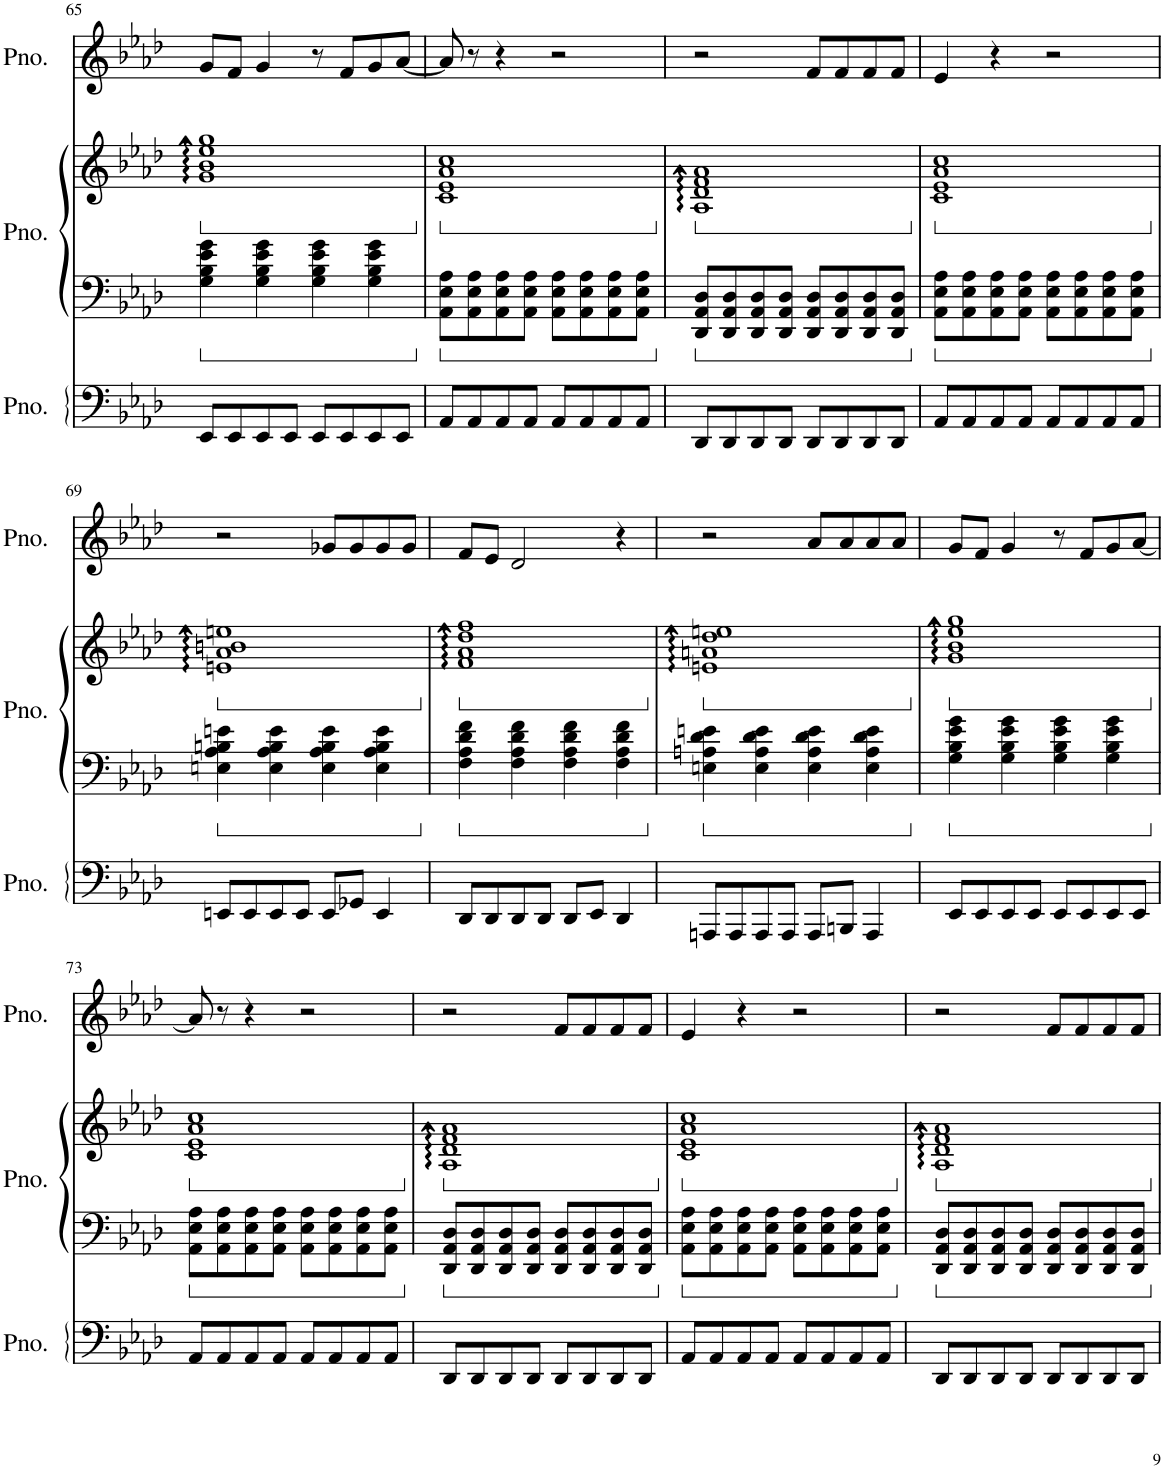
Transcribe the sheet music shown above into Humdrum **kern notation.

**kern	**kern	**kern	**kern
*part3	*part2	*part2	*part1
*staff4	*staff3	*staff2	*staff1
*I"Piano	*I"Piano	*	*I"Piano
*I'Pno.	*I'Pno.	*	*I'Pno.
!!LO:PB:g=z
*clefF4	*clefF4	*clefG2	*clefG2
*k[b-e-a-d-]	*k[b-e-a-d-]	*k[b-e-a-d-]	*k[b-e-a-d-]
*M4/4	*M4/4	*M4/4	*M4/4
*	*	*ped	*
=65	=65	=65	=65
8EE-/L	4G\ 4B-\ 4e-\ 4g\	1g 1b- 1ee- 1gg	8g/L
8EE-/	.	.	8f/J
8EE-/	4G\ 4B-\ 4e-\ 4g\	.	4g/
8EE-/J	.	.	.
8EE-/L	4G\ 4B-\ 4e-\ 4g\	.	8r
8EE-/	.	.	8f/L
8EE-/	4G\ 4B-\ 4e-\ 4g\	.	8g/
8EE-/J	.	.	[8a-/J
=66	=66	=66	=66
*	*	*Xped	*
*	*	*ped	*
8AA-/L	8AA-\ 8E-\ 8A-\L	1c 1e- 1a- 1cc	8a-/]
8AA-/	8AA-\ 8E-\ 8A-\	.	8r
8AA-/	8AA-\ 8E-\ 8A-\	.	4r
8AA-/J	8AA-\ 8E-\ 8A-\J	.	.
8AA-/L	8AA-\ 8E-\ 8A-\L	.	2r
8AA-/	8AA-\ 8E-\ 8A-\	.	.
8AA-/	8AA-\ 8E-\ 8A-\	.	.
8AA-/J	8AA-\ 8E-\ 8A-\J	.	.
=67	=67	=67	=67
*	*	*Xped	*
*	*	*ped	*
8DD-/L	8DD-/ 8AA-/ 8D-/L	1A- 1d- 1f 1a-	2r
8DD-/	8DD-/ 8AA-/ 8D-/	.	.
8DD-/	8DD-/ 8AA-/ 8D-/	.	.
8DD-/J	8DD-/ 8AA-/ 8D-/J	.	.
8DD-/L	8DD-/ 8AA-/ 8D-/L	.	8f/L
8DD-/	8DD-/ 8AA-/ 8D-/	.	8f/
8DD-/	8DD-/ 8AA-/ 8D-/	.	8f/
8DD-/J	8DD-/ 8AA-/ 8D-/J	.	8f/J
=68	=68	=68	=68
*	*	*Xped	*
*	*	*ped	*
8AA-/L	8AA-\ 8E-\ 8A-\L	1c 1e- 1a- 1cc	4e-/
8AA-/	8AA-\ 8E-\ 8A-\	.	.
8AA-/	8AA-\ 8E-\ 8A-\	.	4r
8AA-/J	8AA-\ 8E-\ 8A-\J	.	.
8AA-/L	8AA-\ 8E-\ 8A-\L	.	2r
8AA-/	8AA-\ 8E-\ 8A-\	.	.
8AA-/	8AA-\ 8E-\ 8A-\	.	.
8AA-/J	8AA-\ 8E-\ 8A-\J	.	.
!!LO:LB:g=z
=69	=69	=69	=69
*	*	*Xped	*
*	*	*ped	*
8EEn/L	4En\ 4A-\ 4Bn\ 4en\	1en 1a- 1bn 1een	2r
8EE/	.	.	.
8EE/	4E\ 4A-\ 4B\ 4e\	.	.
8EE/J	.	.	.
8EE/L	4E\ 4A-\ 4B\ 4e\	.	8g-X/L
8GG-X/J	.	.	8g-/
4EE/	4E\ 4A-\ 4B\ 4e\	.	8g-/
.	.	.	8g-/J
=70	=70	=70	=70
*	*	*Xped	*
*	*	*ped	*
8DD-/L	4F\ 4A-\ 4d-\ 4f\	1f 1a- 1dd- 1ff	8f/L
8DD-/	.	.	8e-/J
8DD-/	4F\ 4A-\ 4d-\ 4f\	.	2d-/
8DD-/J	.	.	.
8DD-/L	4F\ 4A-\ 4d-\ 4f\	.	.
8EE-/J	.	.	.
4DD-/	4F\ 4A-\ 4d-\ 4f\	.	4r
=71	=71	=71	=71
*	*	*Xped	*
*	*	*ped	*
8AAAn/L	4En\ 4An\ 4d-\ 4en\	1en 1an 1dd- 1een	2r
8AAA/	.	.	.
8AAA/	4E\ 4A\ 4d-\ 4e\	.	.
8AAA/J	.	.	.
8AAA/L	4E\ 4A\ 4d-\ 4e\	.	8a-/L
8BBBn/J	.	.	8a-/
4AAA/	4E\ 4A\ 4d-\ 4e\	.	8a-/
.	.	.	8a-/J
=72	=72	=72	=72
*	*	*Xped	*
*	*	*ped	*
8EE-/L	4G\ 4B-\ 4e-\ 4g\	1g 1b- 1ee- 1gg	8g/L
8EE-/	.	.	8f/J
8EE-/	4G\ 4B-\ 4e-\ 4g\	.	4g/
8EE-/J	.	.	.
8EE-/L	4G\ 4B-\ 4e-\ 4g\	.	8r
8EE-/	.	.	8f/L
8EE-/	4G\ 4B-\ 4e-\ 4g\	.	8g/
8EE-/J	.	.	[8a-/J
!!LO:LB:g=z
=73	=73	=73	=73
*	*	*Xped	*
*	*	*ped	*
8AA-/L	8AA-\ 8E-\ 8A-\L	1c 1e- 1a- 1cc	8a-/]
8AA-/	8AA-\ 8E-\ 8A-\	.	8r
8AA-/	8AA-\ 8E-\ 8A-\	.	4r
8AA-/J	8AA-\ 8E-\ 8A-\J	.	.
8AA-/L	8AA-\ 8E-\ 8A-\L	.	2r
8AA-/	8AA-\ 8E-\ 8A-\	.	.
8AA-/	8AA-\ 8E-\ 8A-\	.	.
8AA-/J	8AA-\ 8E-\ 8A-\J	.	.
=74	=74	=74	=74
*	*	*Xped	*
*	*	*ped	*
8DD-/L	8DD-/ 8AA-/ 8D-/L	1A- 1d- 1f 1a-	2r
8DD-/	8DD-/ 8AA-/ 8D-/	.	.
8DD-/	8DD-/ 8AA-/ 8D-/	.	.
8DD-/J	8DD-/ 8AA-/ 8D-/J	.	.
8DD-/L	8DD-/ 8AA-/ 8D-/L	.	8f/L
8DD-/	8DD-/ 8AA-/ 8D-/	.	8f/
8DD-/	8DD-/ 8AA-/ 8D-/	.	8f/
8DD-/J	8DD-/ 8AA-/ 8D-/J	.	8f/J
=75	=75	=75	=75
*	*	*Xped	*
*	*	*ped	*
8AA-/L	8AA-\ 8E-\ 8A-\L	1c 1e- 1a- 1cc	4e-/
8AA-/	8AA-\ 8E-\ 8A-\	.	.
8AA-/	8AA-\ 8E-\ 8A-\	.	4r
8AA-/J	8AA-\ 8E-\ 8A-\J	.	.
8AA-/L	8AA-\ 8E-\ 8A-\L	.	2r
8AA-/	8AA-\ 8E-\ 8A-\	.	.
8AA-/	8AA-\ 8E-\ 8A-\	.	.
8AA-/J	8AA-\ 8E-\ 8A-\J	.	.
=76	=76	=76	=76
*	*	*Xped	*
*	*	*ped	*
8DD-/L	8DD-/ 8AA-/ 8D-/L	1A- 1d- 1f 1a-	2r
8DD-/	8DD-/ 8AA-/ 8D-/	.	.
8DD-/	8DD-/ 8AA-/ 8D-/	.	.
8DD-/J	8DD-/ 8AA-/ 8D-/J	.	.
8DD-/L	8DD-/ 8AA-/ 8D-/L	.	8f/L
8DD-/	8DD-/ 8AA-/ 8D-/	.	8f/
8DD-/	8DD-/ 8AA-/ 8D-/	.	8f/
8DD-/J	8DD-/ 8AA-/ 8D-/J	.	8f/J
*	*	*Xped	*
=	=	=	=
*-	*-	*-	*-
